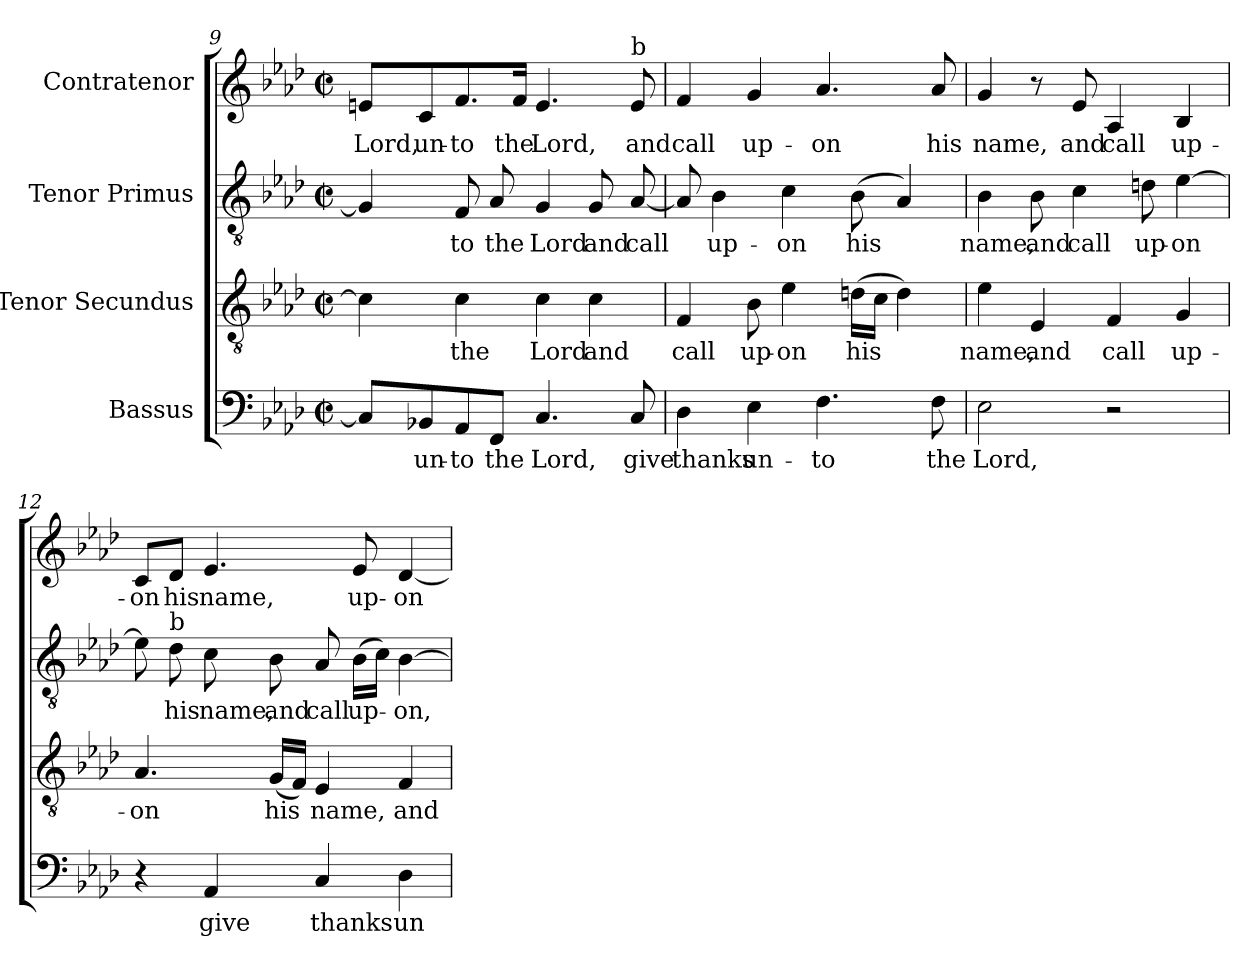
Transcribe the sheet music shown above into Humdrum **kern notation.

**kern	**text	**kern	**text	**kern	**text	**kern	**text
*part4	*part4	*part3	*part3	*part2	*part2	*part1	*part1
*staff4	*staff4	*staff3	*staff3	*staff2	*staff2	*staff1	*staff1
*I"Bassus	*	*I"Tenor  Secundus	*	*I"Tenor  Primus	*	*I"Contratenor	*
*clefF4	*	*clefGv2	*	*clefGv2	*	*clefG2	*
*	*	*ITrd7c12	*	*ITrd7c12	*	*ITrd21c36	*
*k[b-e-a-d-]	*	*k[b-e-a-d-]	*	*k[b-e-a-d-]	*	*k[b-e-a-d-]	*
*f:	*	*f:	*	*f:	*	*f:	*
*M2/2	*	*M2/2	*	*M2/2	*	*M2/2	*
*met(c|)	*	*met(c|)	*	*met(c|)	*	*met(c|)	*
=9	=9	=9	=9	=9	=9	=9	=9
!	!	!	!	!	!	!	!LO:LY:b:color=#000000
8Ci/L]	.	4Ci\]	.	4GGi/]	.	8EEEni/L	Lord,
!	!LO:LY:b:color=#000000	!	!	!	!	!	!
!	!	!	!	!	!	!	!LO:LY:b:color=#000000
8BB-Xi/	un-	.	.	.	.	8CCCi/	un-
!	!LO:LY:b:color=#000000	!	!	!	!	!	!
!	!	!	!LO:LY:b:color=#000000	!	!	!	!
!	!	!	!	!	!LO:LY:b:color=#000000	!	!
!	!	!	!	!	!	!	!LO:LY:b:color=#000000
8AA-i/	-to	4Ci\	the	8FFi/	to	8.FFFi/	-to
!	!LO:LY:b:color=#000000	!	!	!	!	!	!
!	!	!	!	!	!LO:LY:b:color=#000000	!	!
8FFi/J	the	.	.	8AA-i/	the	.	.
!	!	!	!	!	!	!	!LO:LY:b:color=#000000
.	.	.	.	.	.	16FFFi/Jk	the
!	!LO:LY:b:color=#000000	!	!	!	!	!	!
!	!	!	!LO:LY:b:color=#000000	!	!	!	!
!	!	!	!	!	!LO:LY:b:color=#000000	!	!
!	!	!	!	!	!	!	!LO:LY:b:color=#000000
4.Ci/	Lord,	4Ci\	Lord	4GGi/	Lord	4.EEEi/	Lord,
!	!	!	!LO:LY:b:color=#000000	!	!	!	!
!	!	!	!	!	!LO:LY:b:color=#000000	!	!
.	.	4Ci\	and	8GGi/	and	.	.
!	!LO:LY:b:color=#000000	!	!	!	!	!	!
!	!	!	!	!	!LO:LY:b:color=#000000	!	!
!	!	!	!	!	!	!LO:TX:a:t=b	!
!	!	!	!	!	!	!	!LO:LY:b:color=#000000
8Ci/	give	.	.	[<8AA-i/	call	8EEEi/	and
=10	=10	=10	=10	=10	=10	=10	=10
!	!LO:LY:b:color=#000000	!	!	!	!	!	!
!	!	!	!LO:LY:b:color=#000000	!	!	!	!
!	!	!	!	!	!	!	!LO:LY:b:color=#000000
4D-i\	thanks	4FFi/	call	8AA-i/]	.	4FFFi/	call
!	!	!	!	!	!LO:LY:b:color=#000000	!	!
.	.	.	.	4BB-i\	up-	.	.
!	!LO:LY:b:color=#000000	!	!	!	!	!	!
!	!	!	!LO:LY:b:color=#000000	!	!	!	!
!	!	!	!	!	!	!	!LO:LY:b:color=#000000
4E-i\	un-	8BB-i\	up-	.	.	4GGGi/	up-
!	!	!	!LO:LY:b:color=#000000	!	!	!	!
!	!	!	!	!	!LO:LY:b:color=#000000	!	!
.	.	4E-i\	-on	4Ci\	-on	.	.
!	!LO:LY:b:color=#000000	!	!	!	!	!	!
!	!	!	!	!	!	!	!LO:LY:b:color=#000000
4.Fi\	-to	.	.	.	.	4.AAA-i/	-on
!	!	!	!LO:LY:b:color=#000000	!	!	!	!
!	!	!	!	!	!LO:LY:b:color=#000000	!	!
.	.	(16Dni\LL	his	(8BB-i\	his	.	.
.	.	16Ci\JJ	.	.	.	.	.
.	.	4Di\)	.	4AA-i/)	.	.	.
!	!LO:LY:b:color=#000000	!	!	!	!	!	!
!	!	!	!	!	!	!	!LO:LY:b:color=#000000
8Fi\	the	.	.	.	.	8AAA-i/	his
!!LO:PB:g=z
=11	=11	=11	=11	=11	=11	=11	=11
!	!LO:LY:b:color=#000000	!	!	!	!	!	!
!	!	!	!LO:LY:b:color=#000000	!	!	!	!
!	!	!	!	!	!LO:LY:b:color=#000000	!	!
!	!	!	!	!	!	!	!LO:LY:b:color=#000000
2E-i\	Lord,	4E-i\	name,	4BB-i\	name,	4GGGi/	name,
!	!	!	!LO:LY:b:color=#000000	!	!	!	!
!	!	!	!	!	!LO:LY:b:color=#000000	!	!
.	.	4EE-i/	and	8BB-i\	and	8r	.
!	!	!	!	!	!LO:LY:b:color=#000000	!	!
!	!	!	!	!	!	!	!LO:LY:b:color=#000000
.	.	.	.	4Ci\	call	8EEE-i/	and
!	!	!	!LO:LY:b:color=#000000	!	!	!	!
!	!	!	!	!	!	!	!LO:LY:b:color=#000000
2r	.	4FFi/	call	.	.	4AAAA-i/	call
!	!	!	!	!	!LO:LY:b:color=#000000	!	!
.	.	.	.	8Dni\	up-	.	.
!	!	!	!LO:LY:b:color=#000000	!	!	!	!
!	!	!	!	!	!LO:LY:b:color=#000000	!	!
!	!	!	!	!	!	!	!LO:LY:b:color=#000000
.	.	4GGi/	up-	[>4E-i\	-on	4BBBB-i/	up-
=12	=12	=12	=12	=12	=12	=12	=12
!	!	!	!LO:LY:b:color=#000000	!	!	!	!
!	!	!	!	!	!	!	!LO:LY:b:color=#000000
4r	.	4.AA-i/	-on	8E-i\]	.	8CCCi/L	-on
!	!	!	!	!	!LO:LY:b:color=#000000	!	!
!	!	!	!	!LO:TX:a:t=b	!	!	!
!	!	!	!	!	!	!	!LO:LY:b:color=#000000
.	.	.	.	8D-i\	his	8DDD-i/J	his
!	!LO:LY:b:color=#000000	!	!	!	!	!	!
!	!	!	!	!	!LO:LY:b:color=#000000	!	!
!	!	!	!	!	!	!	!LO:LY:b:color=#000000
4AA-i/	give	.	.	8Ci\	name,	4.EEE-i/	name,
!	!	!	!LO:LY:b:color=#000000	!	!	!	!
!	!	!	!	!	!LO:LY:b:color=#000000	!	!
.	.	(16GGi/LL	his	8BB-i\	and	.	.
.	.	16FFi/JJ)	.	.	.	.	.
!	!LO:LY:b:color=#000000	!	!	!	!	!	!
!	!	!	!LO:LY:b:color=#000000	!	!	!	!
!	!	!	!	!	!LO:LY:b:color=#000000	!	!
4Ci/	thanks	4EE-i/	name,	8AA-i/	call	.	.
!	!	!	!	!	!LO:LY:b:color=#000000	!	!
!	!	!	!	!	!	!	!LO:LY:b:color=#000000
.	.	.	.	(16BB-i\LL	up-	8EEE-i/	up-
.	.	.	.	16Ci\JJ)	.	.	.
!	!LO:LY:b:color=#000000	!	!	!	!	!	!
!	!	!	!LO:LY:b:color=#000000	!	!	!	!
!	!	!	!	!	!LO:LY:b:color=#000000	!	!
!	!	!	!	!	!	!	!LO:LY:b:color=#000000
4D-i\	un-	4FFi/	and	[>4BB-i\	-on,	[<4DDD-i/	-on
=	=	=	=	=	=	=	=
*-	*-	*-	*-	*-	*-	*-	*-
